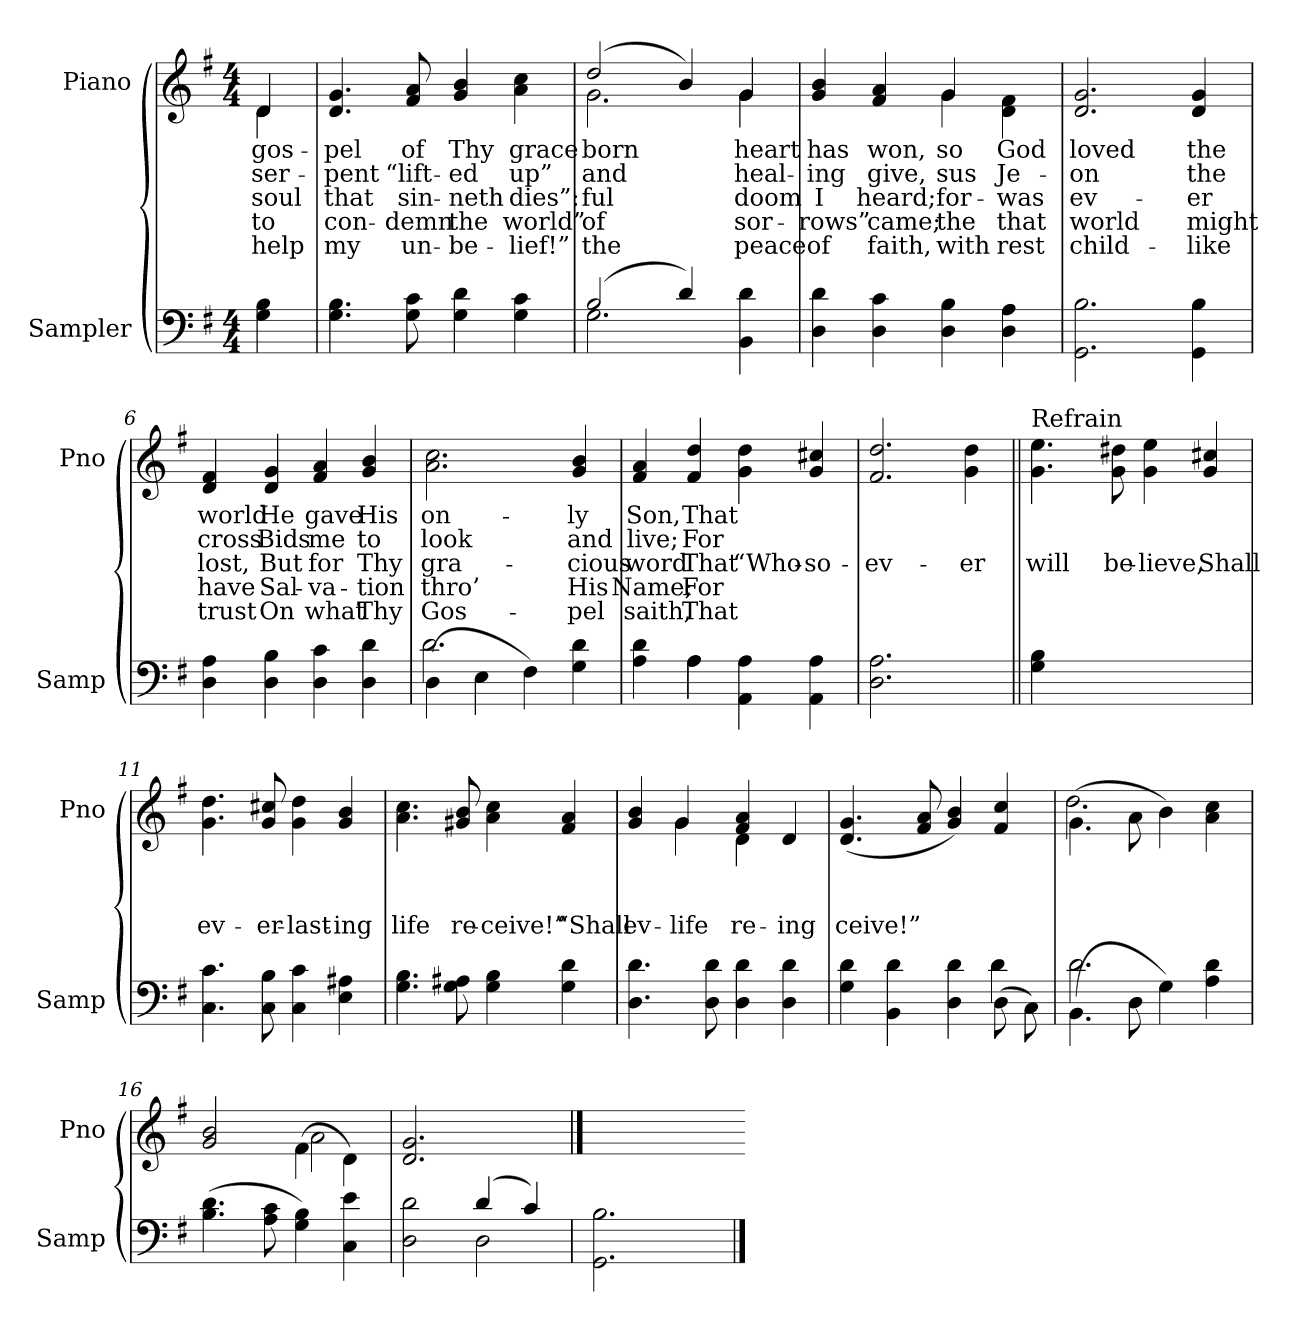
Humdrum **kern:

**kern	**kern	**text	**text	**text	**text	**text
*part2	*part1	*part1	*part1	*part1	*part1	*part1
*staff2	*staff1	*staff1	*staff1	*staff1	*staff1	*staff1
*I"Sampler	*I"Piano	*	*	*	*	*
*I'Samp	*I'Pno	*	*	*	*	*
*clefF4	*clefG2	*	*	*	*	*
*k[f#]	*k[f#]	*	*	*	*	*
*G:	*G:	*	*	*	*	*
*M4/4	*M4/4	*	*	*	*	*
=1	=1	=1	=1	=1	=1	=1
*	*^	*	*	*	*	*
4G 4B	4d/	4d	gos-	ser-	soul	to	help
*	*v	*v	*	*	*	*	*
=2	=2	=2	=2	=2	=2	=2
4.G 4.B	4.d 4.g	-pel	-pent	that	con-	my
8G 8c	8f# 8a	of	“lift-	sin-	-demn	un-
4G 4d	4g 4b	Thy	-ed	-neth	the	-be-
4G 4c	4a 4cc	grace	up”	dies”:	world”	-lief!”
=3	=3	=3	=3	=3	=3	=3
*^	*^	*	*	*	*	*
(2B/	2.G	(2dd/	2.g	-born	and	-ful	of	the
4d/)	.	4b/)	.	.	.	.	.	.
4BB 4d	4ryy	4g/	4g	heart	heal-	doom	sor-	peace
*v	*v	*	*	*	*	*	*	*
=4	=4	=4	=4	=4	=4	=4	=4
4D 4d	4g 4b	2ryy	has	-ing	I	-rows”	of
4D 4c	4f# 4a	.	won,	give,	heard;	came;	faith,
4D 4B	4g/	4g	so	-sus	for-	the	with
4D 4A	4d\ 4f#\	4ryy	God	Je-	was	that	rest
*	*v	*v	*	*	*	*	*
=5	=5	=5	=5	=5	=5	=5
2.GG 2.B	2.d 2.g	loved	on	-ev-	world	child-
4GG 4B	4d 4g	the	the	-er	might	-like
=6	=6	=6	=6	=6	=6	=6
4D 4A	4d 4f#	world	cross	lost,	have	trust
4D 4B	4d 4g	He	Bids	But	Sal-	On
4D 4c	4f# 4a	gave	me	for	-va-	what
4D 4d	4g 4b	His	to	Thy	-tion	Thy
=7	=7	=7	=7	=7	=7	=7
*^	*	*	*	*	*	*
(4D\	2.d	2.a 2.cc	on-	look	gra-	thro’	Gos-
4E\	.	.	.	.	.	.	.
4F#\)	.	.	.	.	.	.	.
4G 4d	4ryy	4g 4b	-ly	and	-cious	His	-pel
=8	=8	=8	=8	=8	=8	=8	=8
4A 4d	4ryy	4f# 4a	Son,	live;	word	Name;	saith,
4A\	4A	4f# 4dd	That	For	That	For	That
4AA 4A	2ryy	4g 4dd	.	.	“Who-	.	.
4AA 4A	.	4g 4cc#X	.	.	-so-	.	.
*v	*v	*	*	*	*	*	*
=9	=9	=9	=9	=9	=9	=9
2.D 2.A	2.f# 2.dd	.	.	-ev-	.	.
4ryy	4g 4dd	.	.	-er	.	.
=10||	=10||	=10||	=10||	=10||	=10||	=10||
!	!LO:TX:t=Refrain	!	!	!	!	!
4G 4B	4.g 4.ee	.	.	will	.	.
2.ryy	.	.	.	.	.	.
.	8g 8dd#X	.	.	be-	.	.
.	4g 4ee	.	.	-lieve,	.	.
.	4g 4cc#X	.	.	Shall	.	.
=11	=11	=11	=11	=11	=11	=11
4.C 4.c	4.g 4.dd	.	.	ev-	.	.
8C 8B	8g 8cc#X	.	.	-er-	.	.
4C 4c	4g 4dd	.	.	-last-	.	.
4E 4A#X	4g 4b	.	.	-ing	.	.
=12	=12	=12	=12	=12	=12	=12
4.G 4.B	4.a 4.cc	.	.	life	.	.
8G 8A#X	8g#X 8b	.	.	re-	.	.
4G 4B	4a 4cc	.	.	-ceive!”	.	.
4G 4d	4f# 4a	.	.	“Shall	.	.
=13	=13	=13	=13	=13	=13	=13
*	*^	*	*	*	*	*
4.D 4.d	4g 4b	4ryy	.	.	ev-	.	.
.	4g/	4g	.	.	life	.	.
8D 8d	.	.	.	.	.	.	.
4D 4d	4f# 4a	4d	.	.	re-	.	.
4D 4d	4d/	4ryy	.	.	-ing	.	.
*	*v	*v	*	*	*	*	*
=14	=14	=14	=14	=14	=14	=14
*^	*	*	*	*	*	*
4G 4d	2.ryy	(4.d 4.g	.	.	-ceive!”	.	.
4BB 4d	.	.	.	.	.	.	.
.	.	8f# 8a	.	.	.	.	.
4D 4d	.	4g 4b)	.	.	.	.	.
(8D\	4d	4f# 4cc	.	.	.	.	.
8C\)	.	.	.	.	.	.	.
=15	=15	=15	=15	=15	=15	=15	=15
*	*	*^	*	*	*	*	*
(4.BB\	2.d	(4.g\	2.dd	.	.	.	.	.
8D\	.	8a\	.	.	.	.	.	.
4G\)	.	4b\)	.	.	.	.	.	.
4A 4d	4ryy	4a 4cc	4ryy	.	.	.	.	.
*v	*v	*	*	*	*	*	*	*
=16	=16	=16	=16	=16	=16	=16	=16
(4.B 4.d	2g 2b	2ryy	.	.	.	.	.
8A 8c	.	.	.	.	.	.	.
4G 4B)	(4f#\	2a	.	.	.	.	.
4C 4e	4d\)	.	.	.	.	.	.
*	*v	*v	*	*	*	*	*
=17	=17	=17	=17	=17	=17	=17
*^	*	*	*	*	*	*
2D 2d	2ryy	2.d 2.g	.	.	.	.	.
(4d/	2D	.	.	.	.	.	.
4c/)	.	4ryy	.	.	.	.	.
*v	*v	*	*	*	*	*	*
=	==	==	==	==	==	==
2.GG 2.B	1ryy	.	.	.	.	.
4ryy	.	.	.	.	.	.
==	=	=	=	=	=	=
*-	*-	*-	*-	*-	*-	*-
